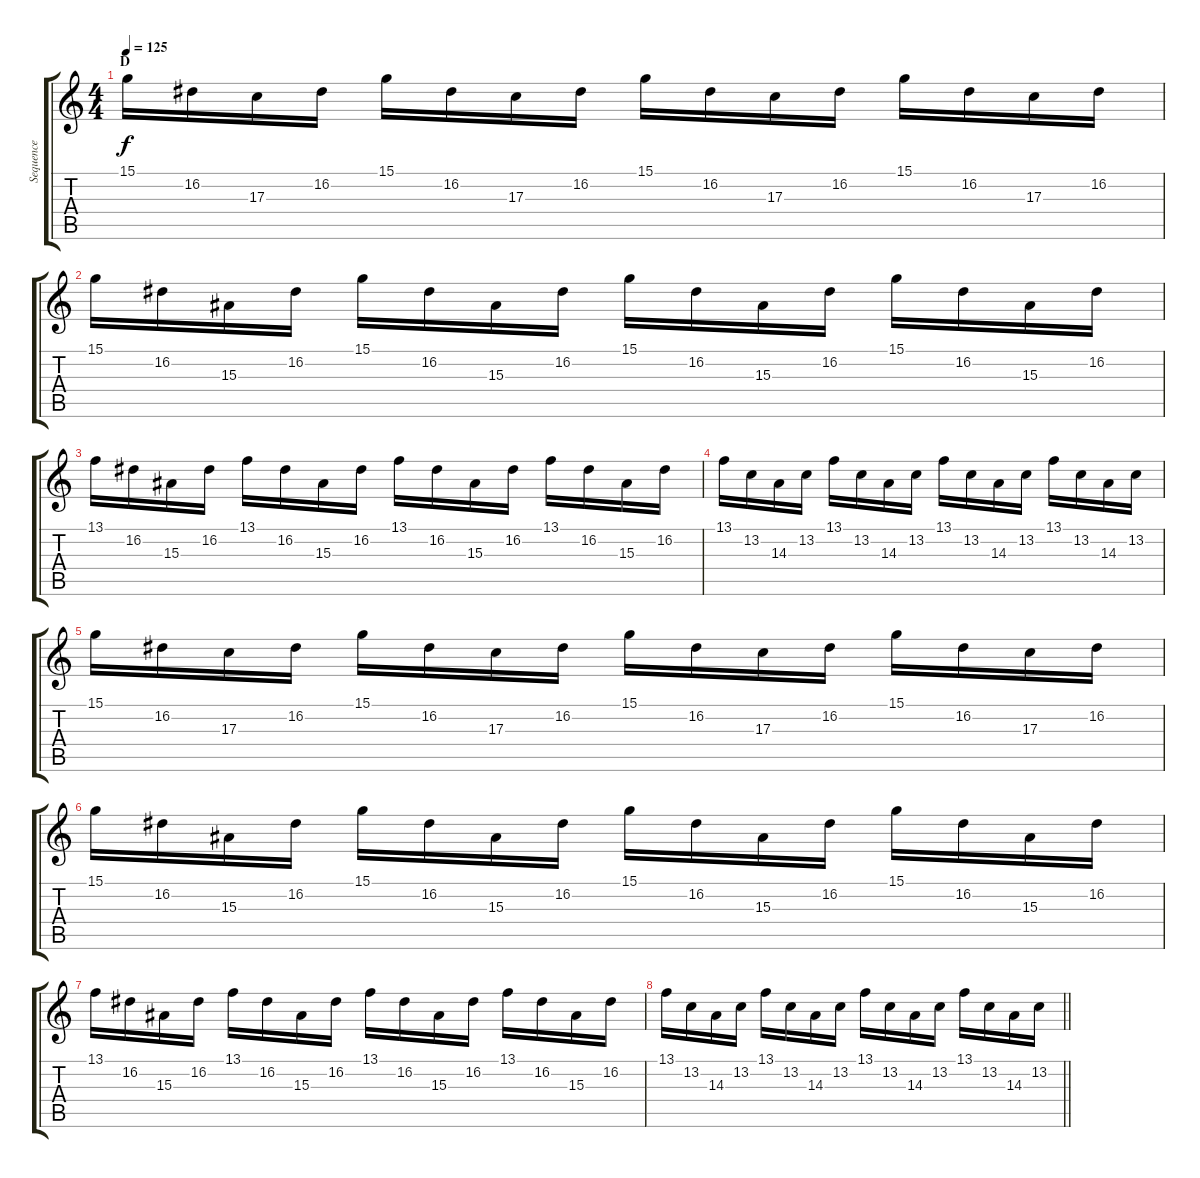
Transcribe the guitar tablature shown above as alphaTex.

\track ("Sequence" "Sequence") {instrument lead1square}
\staff {score tabs}
\tuning (E4 B3 G3 D3 A2 E2) {hide}
\ts (4 4)
\section ("" "D")
\tempo 125
\clef g2
\ks c
15.1.16{dy f} 16.2.16 17.3.16 16.2.16 15.1.16 16.2.16 17.3.16 16.2.16 15.1.16 16.2.16 17.3.16 16.2.16 15.1.16 16.2.16 17.3.16 16.2.16 |
15.1.16 16.2.16 15.3.16 16.2.16 15.1.16 16.2.16 15.3.16 16.2.16 15.1.16 16.2.16 15.3.16 16.2.16 15.1.16 16.2.16 15.3.16 16.2.16 |
13.1.16 16.2.16 15.3.16 16.2.16 13.1.16 16.2.16 15.3.16 16.2.16 13.1.16 16.2.16 15.3.16 16.2.16 13.1.16 16.2.16 15.3.16 16.2.16 |
13.1.16 13.2.16 14.3.16 13.2.16 13.1.16 13.2.16 14.3.16 13.2.16 13.1.16 13.2.16 14.3.16 13.2.16 13.1.16 13.2.16 14.3.16 13.2.16 |
15.1.16 16.2.16 17.3.16 16.2.16 15.1.16 16.2.16 17.3.16 16.2.16 15.1.16 16.2.16 17.3.16 16.2.16 15.1.16 16.2.16 17.3.16 16.2.16 |
15.1.16 16.2.16 15.3.16 16.2.16 15.1.16 16.2.16 15.3.16 16.2.16 15.1.16 16.2.16 15.3.16 16.2.16 15.1.16 16.2.16 15.3.16 16.2.16 |
13.1.16 16.2.16 15.3.16 16.2.16 13.1.16 16.2.16 15.3.16 16.2.16 13.1.16 16.2.16 15.3.16 16.2.16 13.1.16 16.2.16 15.3.16 16.2.16 |
\barLineRight lightlight
13.1.16 13.2.16 14.3.16 13.2.16 13.1.16 13.2.16 14.3.16 13.2.16 13.1.16 13.2.16 14.3.16 13.2.16 13.1.16 13.2.16 14.3.16 13.2.16
